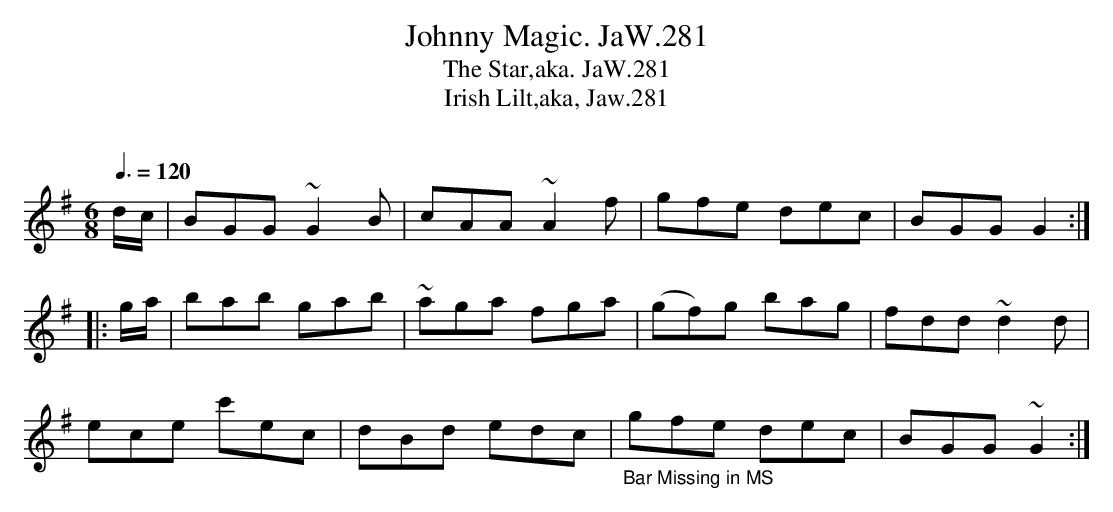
X:1
T:Johnny Magic. JaW.281
T:Star,aka. JaW.281, The
T:Irish Lilt,aka, Jaw.281
M:6/8
L:1/8
Q:3/8=120
O:
K:G
d/c/|BGG ~G2B|cAA ~A2f|gfe dec|BGG G2:|
|:g/a/|bab gab|~aga fga|(gf)g bag|fdd ~d2d|
ece c'ec|dBd edc|"_Bar Missing in MS"gfe dec|BGG ~G2:|
